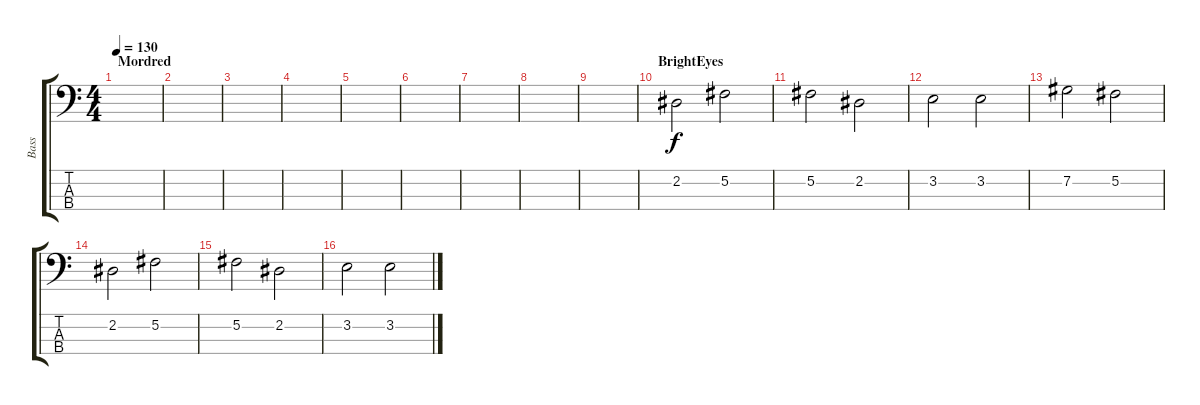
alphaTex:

\track ("Bass" "Bass") {instrument electricbasspick}
\staff {score tabs}
\tuning (Gb2 Db2 Ab1 Eb1) {hide}
\ts (4 4)
\section ("" "Mordred")
\tempo 130
\tempo 95
\tempo 130
\clef f4
\ks c
|
|
|
|
|
|
|
|
|
\section ("" "BrightEyes")
2.2.2{volume 12 instrument electricbasspick} 5.2.2 |
5.2.2 2.2.2 |
3.2.2 3.2.2 |
7.2.2 5.2.2 |
2.2.2 5.2.2 |
5.2.2 2.2.2 |
3.2.2 3.2.2
